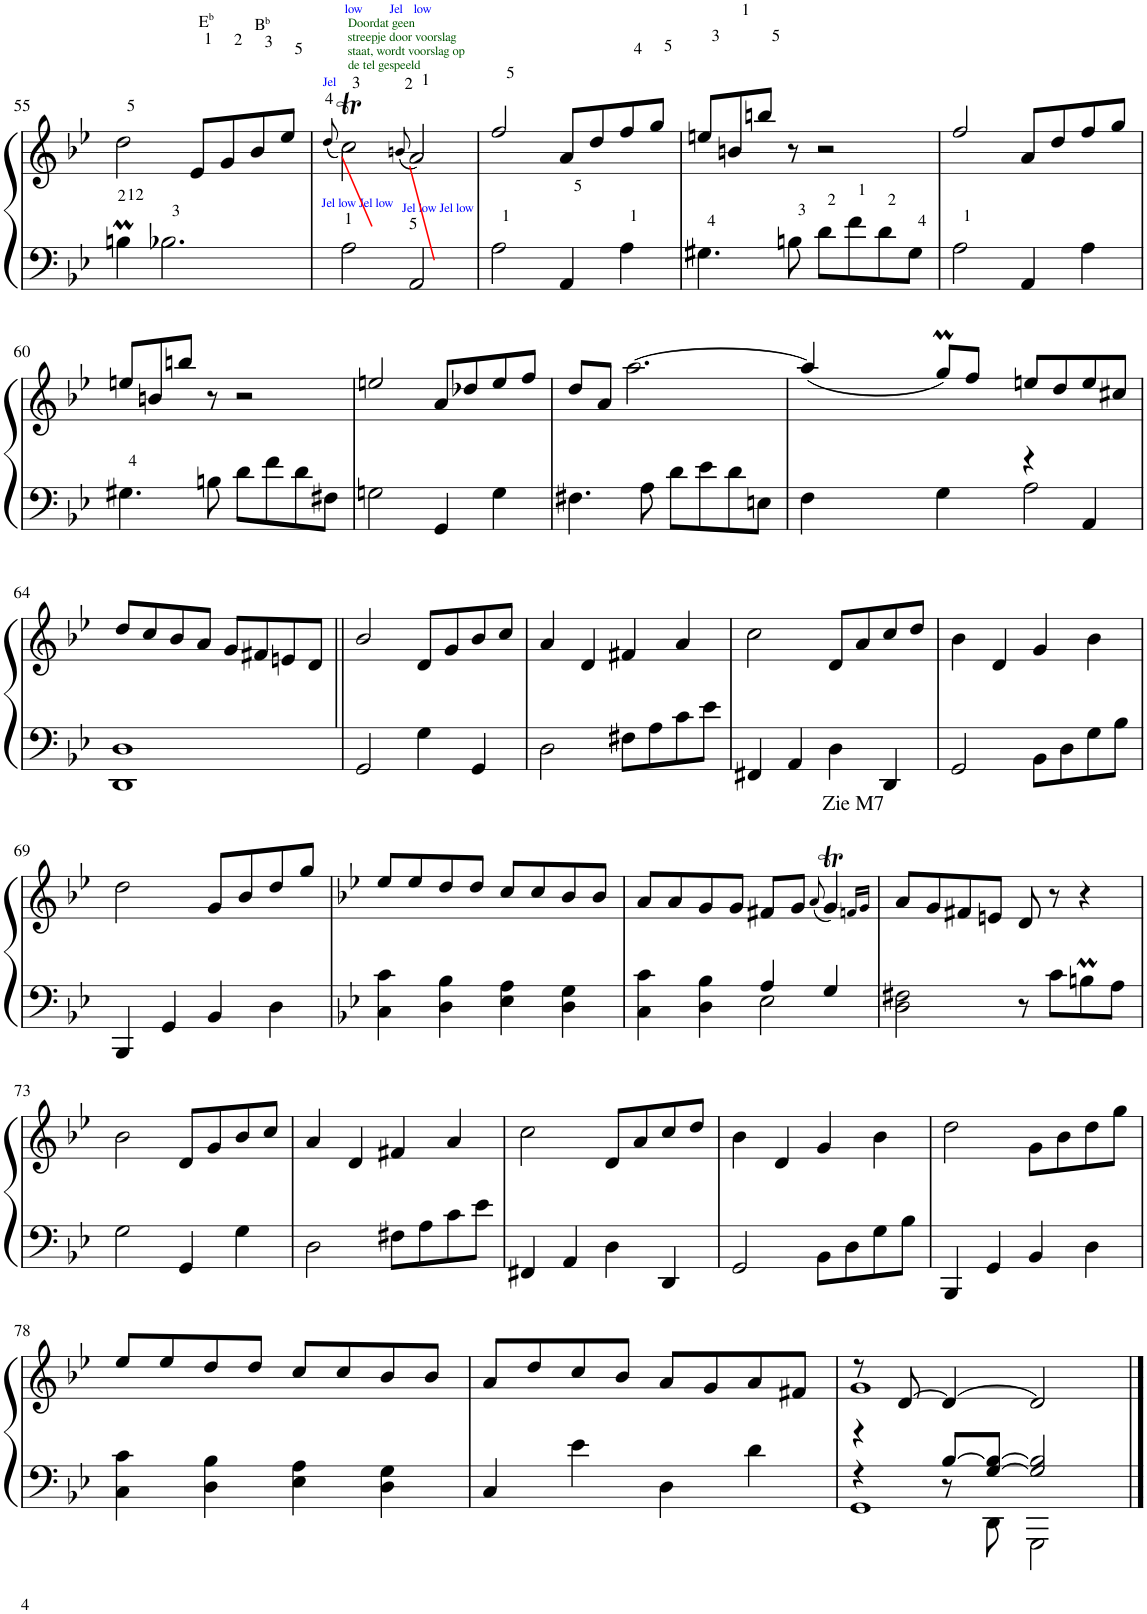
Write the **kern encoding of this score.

**kern	**kern
*part2	*part1
*staff2	*staff1
*I"Piano	*I"Piano
*I'Pno	*I'Pno
!!LO:PB:g=z
*clefF4	*clefG2
*k[b-e-]	*k[b-e-]
*M4/4	*
*met(c)	*
=55	=55
4Bnm\	2dd\
2.B-X\	.
!	!LO:TX:a:t=E
!	!LO:TX:a:t=b
.	8e-/L
.	8g/
!	!LO:TX:a:t=B
!	!LO:TX:a:t=b
.	8b-/
.	8ee-/J
=56	=56
.	(8qdd/
!	!LO:TX:a:color=#005500:t=Doordat geen
!	!LO:TX:a:t=streepje door voorslag
!	!LO:TX:a:t=staat, wordt voorslag op
!	!LO:TX:a:t=de tel gespeeld
!	!LO:TX:a:color=#0000FF:t=Jel
!	!LO:TX:a:color=#0000FF:t=low
!LO:TX:a:color=#0000FF:t=Jel low Jel low	!
2A\	2ccT\)
.	(8qbn/
!	!LO:TX:a:color=#0000FF:t=Jel
!	!LO:TX:a:color=#0000FF:t=low
!LO:TX:a:color=#0000FF:t=Jel low Jel low	!
2AA/	2a/)
=57	=57
2A\	2ff/
4AA/	8a/L
.	8dd/
4A\	8ff/
.	8gg/J
=58	=58
4.G#X\	8een/L
.	8bn/
.	8bbn/J
8Bn\	8r
8d\L	2r
8f\	.
8d\	.
8G#\J	.
=59	=59
2A\	2ff/
4AA/	8a/L
.	8dd/
4A\	8ff/
.	8gg/J
!!LO:LB:g=z
=60	=60
4.G#X\	8een/L
.	8bn/
.	8bbn/J
8Bn\	8r
8d\L	2r
8f\	.
8d\	.
8F#X\J	.
=61	=61
2Gn\	2een/
4GG/	8a/L
.	8dd-X/
4G\	8ee/
.	8ff/J
=62	=62
4.F#X\	8dd/L
.	8a/J
.	[2.aa\
8A\	.
8d\L	.
8e-\	.
8d\	.
8En\J	.
=63	=63
*^	*
4F\	8ryy	(4aa/]
*v	*v	*
2.ryy	2.ryy
4ryy	4ryy
4G\	8ggM/L)
.	8ff/J
8ryy	8ryy
*^	*
4r	2A\	8een/L
.	.	8dd/
4AA/	.	8ee/
.	.	8cc#X/J
*v	*v	*
!!LO:LB:g=z
=64	=64
1DD 1D	8dd/L
.	4ryy
.	8cc/
.	8b-/
.	8a/J
.	8g/L
.	8f#X/
4ryy	8en/
.	8d/J
=65||	=65||
2GG/	2b-/
4G\	8d/L
.	8g/
4GG/	8b-/
.	8cc/J
=66	=66
2D\	4a/
.	4d/
8F#X\L	4f#X/
8A\	.
8c\	4a/
8e-\J	.
=67	=67
4FF#X/	2cc\
4AA/	.
4D\	8d/L
.	8a/
4DD/	8cc/
.	8dd/J
=68	=68
2GG/	4b-\
.	4d/
8BB-\L	4g/
8D\	.
8G\	4b-\
8B-\J	.
!!LO:LB:g=z
=69	=69
4BBB-/	2dd\
4GG/	.
4BB-/	8g/L
.	8b-/
4D\	8dd/
.	8gg/J
=70	=70
*k[b-e-]	*k[b-e-]
4C\ 4c\	8ee-/L
.	8ee-/
4D\ 4B-\	8dd/
.	8dd/J
4E-\ 4A\	8cc/L
.	8cc/
4D\ 4G\	8b-/
.	8b-/J
=71	=71
*^	*
4C\ 4c\	2ryy	8a/L
.	.	8a/
4D\ 4B-\	.	8g/
.	.	8g/J
4A/	2E-\	8f#X/L
.	.	8g/J
.	.	(8qa/
!	!	!LO:TX:a:t=Zie M7
4G/	.	4gT/)
*v	*v	*
.	16qfn/LL
.	16qg/JJ
=72	=72
*k[b-e-]	*k[b-e-]
2D\ 2F#X\	8a/L
.	8g/
.	8f#X/
.	8en/J
8r	8d/
8c\L	8r
8Bnm\	4r
8A\J	.
!!LO:LB:g=z
=73	=73
2G\	2b-\
4GG/	8d/L
.	8g/
4G\	8b-/
.	8cc/J
=74	=74
2D\	4a/
.	4d/
8F#X\L	4f#X/
8A\	.
8c\	4a/
8e-\J	.
=75	=75
4FF#X/	2cc\
4AA/	.
4D\	8d/L
.	8a/
4DD/	8cc/
.	8dd/J
=76	=76
2GG/	4b-\
.	4d/
8BB-\L	4g/
8D\	.
8G\	4b-\
8B-\J	.
=77	=77
4BBB-/	2dd\
4GG/	.
4BB-/	8g\L
.	8b-\
4D\	8dd\
.	8gg\J
!!LO:LB:g=z
=78	=78
4C\ 4c\	8ee-/L
.	8ee-/
4D\ 4B-\	8dd/
.	8dd/J
4E-\ 4A\	8cc/L
.	8cc/
4D\ 4G\	8b-/
.	8b-/J
=79	=79
4C/	8a/L
.	8dd/
4e-\	8cc/
.	8b-/J
4D\	8a/L
.	8g/
4d\	8a/
.	8f#X/J
=80	=80
*^	*^
*	*^	*	*
4r	4r	1GG	8r	1g
.	.	.	[8d/	.
[8B-/L	8r	.	4d/_	.
[8G/ 8B-/_J	8DD\	.	.	.
2G/] 2B-/]	2GGG\	.	2d/]	.
*v	*v	*v	*	*
*	*v	*v
==	==
*-	*-
